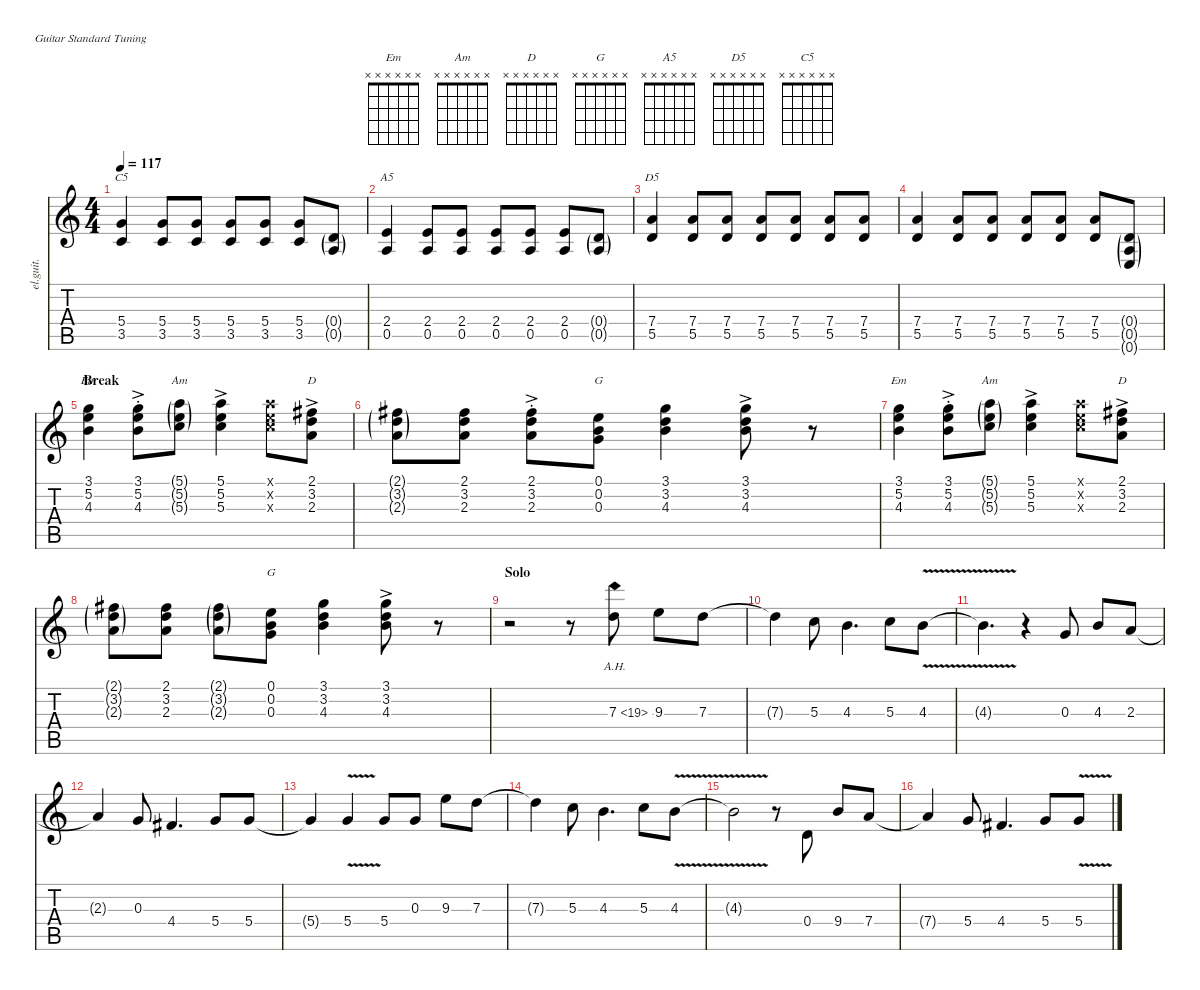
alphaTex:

\defaultSystemsLayout 4
\hideDynamics
\bracketExtendMode nobrackets
\otherSystemsTrackNameOrientation horizontal
\track ("Rivers Cuomo - Guitar" "el.guit.") {instrument electricguitarclean}
\staff {score tabs}
\tuning (E4 B3 G3 D3 A2 E2)
\chord ("Em" x x x x x x)
\chord ("Am" x x x x x x)
\chord ("D" x x x x x x)
\chord ("G" x x x x x x)
\chord ("A5" x x x x x x)
\chord ("D5" x x x x x x)
\chord ("C5" x x x x x x)
\ts (4 4)
\tempo 117
\clef g2
\ks c
(5.4 3.5).4{ch "C5" dy f beam Up} (5.4 3.5).8{beam Up} (5.4 3.5).8{dy mf beam Up} (5.4 3.5).8{dy f beam Up} (5.4 3.5).8{dy mf beam Up} (5.4 3.5).8{dy f beam Up} (0.4{g} 0.5{g}).8{beam Up} |
(2.4 0.5).4{ch "A5" beam Up} (2.4 0.5).8{beam Up} (2.4 0.5).8{dy mf beam Up} (2.4 0.5).8{dy f beam Up} (2.4 0.5).8{dy mf beam Up} (2.4 0.5).8{dy f beam Up} (0.4{g} 0.5{g}).8{beam Up} |
(7.4 5.5).4{ch "D5" beam Up} (7.4 5.5).8{beam Up} (7.4 5.5).8{dy mf beam Up} (7.4 5.5).8{dy f beam Up} (7.4 5.5).8{dy mf beam Up} (7.4 5.5).8{dy f beam Up} (7.4 5.5).8{dy mf beam Up} |
(7.4 5.5).4{dy f beam Up} (7.4 5.5).8{beam Up} (7.4 5.5).8{dy mf beam Up} (7.4 5.5).8{dy f beam Up} (7.4 5.5).8{dy mf beam Up} (7.4 5.5).8{dy f beam Up} (0.4{g} 0.5{g} 0.6{g}).8{beam Up} |
\section ("" "Break")
(3.1 5.2 4.3).4{ch "Em" instrument electricguitarclean beam Down} (3.1{ac st} 5.2{ac st} 4.3{ac st}).8{beam Down} (5.1{g} 5.2{g} 5.3{g}).8{ch "Am" beam Down} (5.1{ac} 5.2{ac} 5.3{ac}).4{beam Down} (5.1{x} 5.2{x} 5.3{x}).8{beam Down} (2.1{ac acc #} 3.2{ac} 2.3{ac}).8{ch "D" beam Down} |
(2.1{g acc #} 3.2{g} 2.3{g}).8{beam Down} (2.1{acc #} 3.2 2.3).8{beam Down} (2.1{ac st acc #} 3.2{ac st} 2.3{ac st}).8{beam Down} (0.1 0.2 0.3).8{ch "G" beam Down} (3.1 3.2 4.3).4{beam Down} (3.1{ac} 3.2{ac} 4.3{ac}).8{beam Down} r.8{beam Down} |
(3.1 5.2 4.3).4{ch "Em" beam Down} (3.1{ac st} 5.2{ac st} 4.3{ac st}).8{beam Down} (5.1{g} 5.2{g} 5.3{g}).8{ch "Am" beam Down} (5.1{ac} 5.2{ac} 5.3{ac}).4{beam Down} (5.1{x} 5.2{x} 5.3{x}).8{beam Down} (2.1{ac acc #} 3.2{ac} 2.3{ac}).8{ch "D" beam Down} |
(2.1{g acc #} 3.2{g} 2.3{g}).8{beam Down} (2.1{acc #} 3.2 2.3).8{beam Down} (2.1{g acc #} 3.2{g} 2.3{g}).8{beam Down} (0.1 0.2 0.3).8{ch "G" beam Down} (3.1 3.2 4.3).4{beam Down} (3.1{ac} 3.2{ac} 4.3{ac}).8{beam Down} r.8{beam Down} |
\section ("" "Solo")
r.2{instrument distortionguitar beam Down} r.8{beam Down} 7.3{ah 12}.8{beam Down} 9.3.8{dy ff beam Down} 7.3.8{beam Down} |
7.3{t}.4{dy f beam Down} 5.3.8{dy ff beam Down} 4.3.4{d beam Down} 5.3.8{beam Down} 4.3{v}.8{dy f beam Down} |
4.3{v t}.4{d beam Down} r.4{beam Down} 0.3.8{beam Up} 4.3.8{dy ff beam Up} 2.3.8{dy f beam Up} |
2.3{t}.4{beam Up} 0.3.8{dy ff beam Up} 4.4{acc #}.4{d beam Up} 5.4.8{beam Up} 5.4.8{dy f beam Up} |
5.4{t}.4{beam Up} 5.4{v}.4{beam Up} 5.4.8{beam Up} 0.3.8{dy ff beam Up} 9.3.8{beam Down} 7.3.8{dy f beam Down} |
7.3{t}.4{beam Down} 5.3.8{dy ff beam Down} 4.3.4{d beam Down} 5.3.8{beam Down} 4.3{v}.8{dy f beam Down} |
4.3{v t}.2{beam Down} r.8{beam Down} 0.4.8{beam Up} 9.4.8{dy ff beam Up} 7.4.8{beam Up} |
7.4{t}.4{dy f beam Up} 5.4.8{dy ff beam Up} 4.4{acc #}.4{d beam Up} 5.4.8{beam Up} 5.4{v}.8{dy f beam Up}
